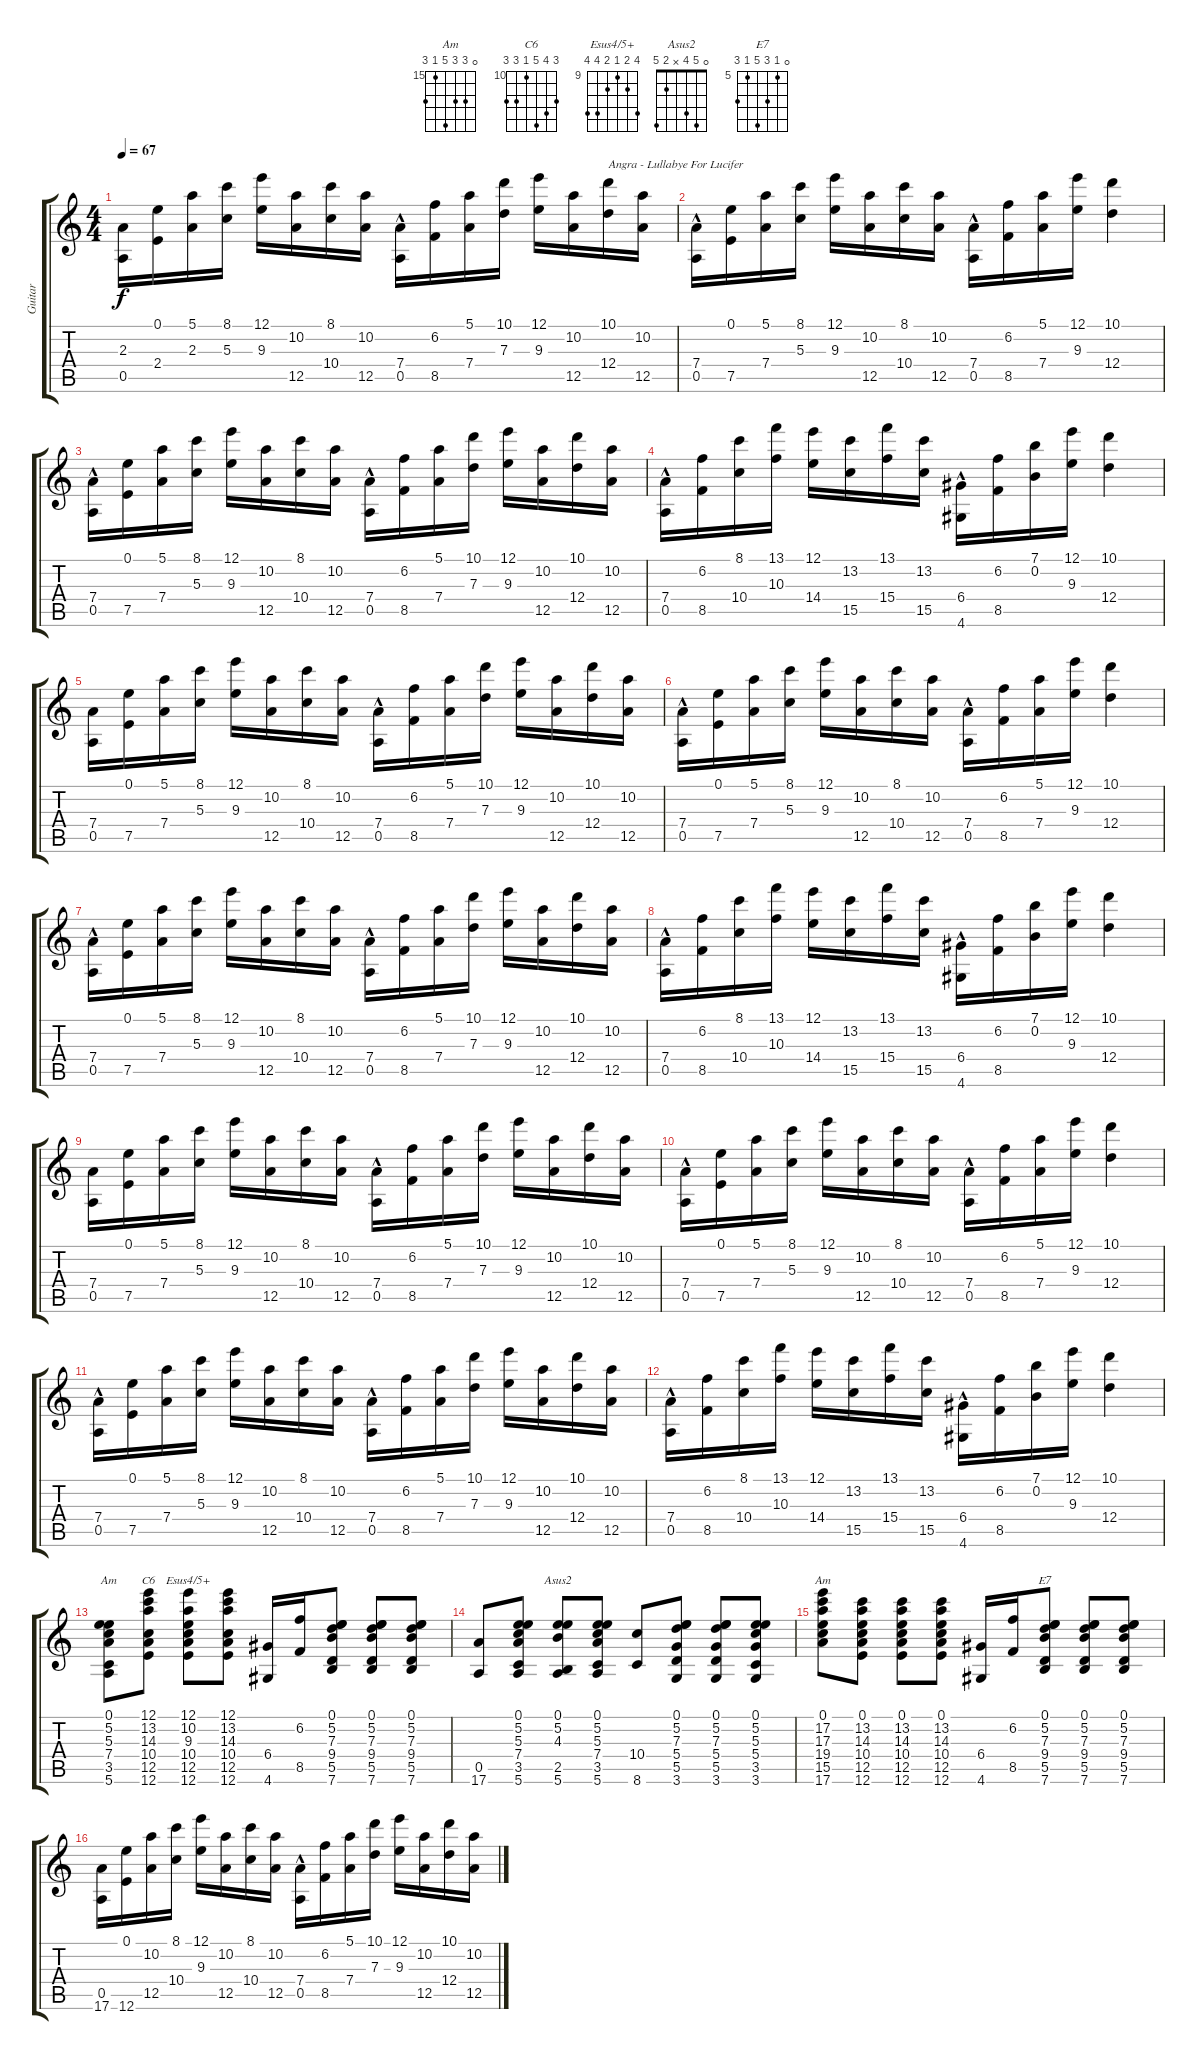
\track ("Guitar" "Guitar") {instrument acousticguitarnylon}
\staff {score tabs}
\tuning (E4 B3 G3 D3 A2 E2) {hide}
\chord ("Am" 0 5 5 7 3 5) {firstfret 3}
\chord ("C6" 12 13 14 10 12 12) {firstfret 10}
\chord ("Esus4/5+" 12 10 9 10 12 12) {firstfret 9}
\chord ("Asus2" 0 5 4 x 2 5)
\chord ("Am" 0 17 17 19 15 17) {firstfret 15}
\chord ("E7" 0 5 7 9 5 7) {firstfret 5}
\ts (4 4)
\tempo 67
\clef g2
\ks c
(2.3 0.5).16{dy f instrument acousticguitarnylon} (0.1 2.4).16 (5.1 2.3).16 (8.1 5.3).16 (12.1 9.3).16 (10.2 12.5).16 (8.1 10.4).16 (10.2 12.5).16 (7.4 0.5{hac}).16 (6.2 8.5).16 (5.1 7.4).16 (10.1 7.3).16 (12.1 9.3).16 (10.2 12.5).16 (10.1 12.4).16{txt "Angra - Lullabye For Lucifer"} (10.2 12.5).16 |
(7.4 0.5{hac}).16 (0.1 7.5).16 (5.1 7.4).16 (8.1 5.3).16 (12.1 9.3).16 (10.2 12.5).16 (8.1 10.4).16 (10.2 12.5).16 (7.4 0.5{hac}).16 (6.2 8.5).16 (5.1 7.4).16 (12.1 9.3).16 (10.1 12.4).4 |
(7.4 0.5{hac}).16 (0.1 7.5).16 (5.1 7.4).16 (8.1 5.3).16 (12.1 9.3).16 (10.2 12.5).16 (8.1 10.4).16 (10.2 12.5).16 (7.4 0.5{hac}).16 (6.2 8.5).16 (5.1 7.4).16 (10.1 7.3).16 (12.1 9.3).16 (10.2 12.5).16 (10.1 12.4).16 (10.2 12.5).16 |
(7.4{hac} 0.5{hac}).16 (6.2 8.5).16 (8.1 10.4).16 (13.1 10.3).16 (12.1 14.4).16 (13.2 15.5).16 (13.1 15.4).16 (13.2 15.5).16 (6.4{hac} 4.6{hac}).16 (6.2 8.5).16 (7.1 0.2).16 (12.1 9.3).16 (10.1 12.4).4 |
(7.4 0.5).16 (0.1 7.5).16 (5.1 7.4).16 (8.1 5.3).16 (12.1 9.3).16 (10.2 12.5).16 (8.1 10.4).16 (10.2 12.5).16 (7.4 0.5{hac}).16 (6.2 8.5).16 (5.1 7.4).16 (10.1 7.3).16 (12.1 9.3).16 (10.2 12.5).16 (10.1 12.4).16 (10.2 12.5).16 |
(7.4 0.5{hac}).16 (0.1 7.5).16 (5.1 7.4).16 (8.1 5.3).16 (12.1 9.3).16 (10.2 12.5).16 (8.1 10.4).16 (10.2 12.5).16 (7.4 0.5{hac}).16 (6.2 8.5).16 (5.1 7.4).16 (12.1 9.3).16 (10.1 12.4).4 |
(7.4 0.5{hac}).16 (0.1 7.5).16 (5.1 7.4).16 (8.1 5.3).16 (12.1 9.3).16 (10.2 12.5).16 (8.1 10.4).16 (10.2 12.5).16 (7.4 0.5{hac}).16 (6.2 8.5).16 (5.1 7.4).16 (10.1 7.3).16 (12.1 9.3).16 (10.2 12.5).16 (10.1 12.4).16 (10.2 12.5).16 |
(7.4{hac} 0.5{hac}).16 (6.2 8.5).16 (8.1 10.4).16 (13.1 10.3).16 (12.1 14.4).16 (13.2 15.5).16 (13.1 15.4).16 (13.2 15.5).16 (6.4{hac} 4.6{hac}).16 (6.2 8.5).16 (7.1 0.2).16 (12.1 9.3).16 (10.1 12.4).4 |
(7.4 0.5).16 (0.1 7.5).16 (5.1 7.4).16 (8.1 5.3).16 (12.1 9.3).16 (10.2 12.5).16 (8.1 10.4).16 (10.2 12.5).16 (7.4 0.5{hac}).16 (6.2 8.5).16 (5.1 7.4).16 (10.1 7.3).16 (12.1 9.3).16 (10.2 12.5).16 (10.1 12.4).16 (10.2 12.5).16 |
(7.4 0.5{hac}).16 (0.1 7.5).16 (5.1 7.4).16 (8.1 5.3).16 (12.1 9.3).16 (10.2 12.5).16 (8.1 10.4).16 (10.2 12.5).16 (7.4 0.5{hac}).16 (6.2 8.5).16 (5.1 7.4).16 (12.1 9.3).16 (10.1 12.4).4 |
(7.4 0.5{hac}).16 (0.1 7.5).16 (5.1 7.4).16 (8.1 5.3).16 (12.1 9.3).16 (10.2 12.5).16 (8.1 10.4).16 (10.2 12.5).16 (7.4 0.5{hac}).16 (6.2 8.5).16 (5.1 7.4).16 (10.1 7.3).16 (12.1 9.3).16 (10.2 12.5).16 (10.1 12.4).16 (10.2 12.5).16 |
(7.4{hac} 0.5{hac}).16 (6.2 8.5).16 (8.1 10.4).16 (13.1 10.3).16 (12.1 14.4).16 (13.2 15.5).16 (13.1 15.4).16 (13.2 15.5).16 (6.4{hac} 4.6{hac}).16 (6.2 8.5).16 (7.1 0.2).16 (12.1 9.3).16 (10.1 12.4).4 |
(0.1 5.2 5.3 7.4 3.5 5.6).8{ch "Am"} (12.1 13.2 14.3 10.4 12.5 12.6).8{ch "C6"} (12.1 10.2 9.3 10.4 12.5 12.6).8{ch "Esus4/5+"} (12.1 13.2 14.3 10.4 12.5 12.6).8 (6.4 4.6).16 (6.2 8.5).16 (0.1 5.2 7.3 9.4 5.5 7.6).8 (0.1 5.2 7.3 9.4 5.5 7.6).8 (0.1 5.2 7.3 9.4 5.5 7.6).8 |
(0.5 17.6).8 (0.1 5.2 5.3 7.4 3.5 5.6).8 (0.1 5.2 4.3 2.5 5.6).8{ch "Asus2"} (0.1 5.2 5.3 7.4 3.5 5.6).8 (10.4 8.6).8 (0.1 5.2 7.3 5.4 5.5 3.6).8 (0.1 5.2 7.3 5.4 5.5 3.6).8 (0.1 5.2 5.3 5.4 3.5 3.6).8 |
(0.1 17.2 17.3 19.4 15.5 17.6).8{ch "Am"} (0.1 13.2 14.3 10.4 12.5 12.6).8 (0.1 13.2 14.3 10.4 12.5 12.6).8 (0.1 13.2 14.3 10.4 12.5 12.6).8 (6.4 4.6).16 (6.2 8.5).16 (0.1 5.2 7.3 9.4 5.5 7.6).8{ch "E7"} (0.1 5.2 7.3 9.4 5.5 7.6).8 (0.1 5.2 7.3 9.4 5.5 7.6).8 |
(0.5 17.6).16 (0.1 12.6).16 (10.2 12.5).16 (8.1 10.4).16 (12.1 9.3).16 (10.2 12.5).16 (8.1 10.4).16 (10.2 12.5).16 (7.4 0.5{hac}).16 (6.2 8.5).16 (5.1 7.4).16 (10.1 7.3).16 (12.1 9.3).16 (10.2 12.5).16 (10.1 12.4).16 (10.2 12.5).16
